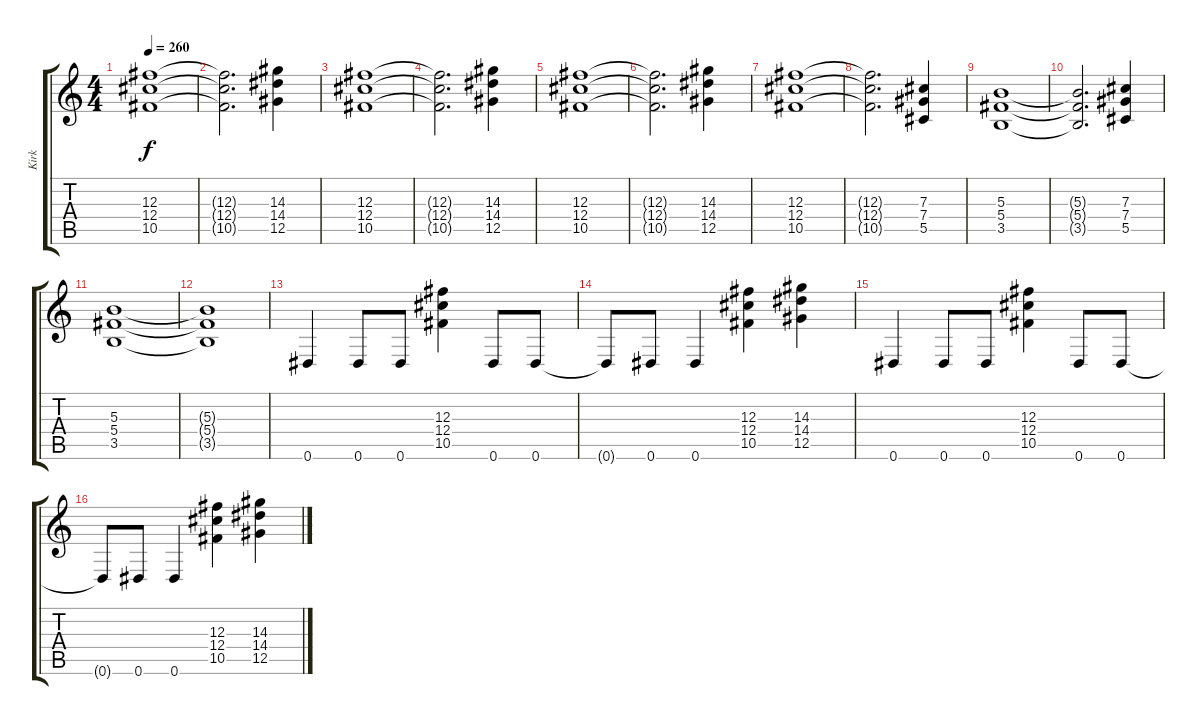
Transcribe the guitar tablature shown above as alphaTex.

\track ("Kirk" "Kirk") {instrument distortionguitar}
\staff {score tabs}
\tuning (Eb4 Bb3 Gb3 Db3 Ab2 Eb2) {hide}
\ts (4 4)
\tempo 260
\clef g2
\ks c
(12.3 12.4 10.5).1{dy f} |
(12.3{t} 12.4{t} 10.5{t}).2{d} (14.3 14.4 12.5).4 |
(12.3 12.4 10.5).1 |
(12.3{t} 12.4{t} 10.5{t}).2{d} (14.3 14.4 12.5).4 |
(12.3 12.4 10.5).1 |
(12.3{t} 12.4{t} 10.5{t}).2{d} (14.3 14.4 12.5).4 |
(12.3 12.4 10.5).1 |
(12.3{t} 12.4{t} 10.5{t}).2{d} (7.3 7.4 5.5).4 |
(5.3 5.4 3.5).1 |
(5.3{t} 5.4{t} 3.5{t}).2{d} (7.3 7.4 5.5).4 |
(5.3 5.4 3.5).1 |
(5.3{t} 5.4{t} 3.5{t}).1 |
0.6.4 0.6.8 0.6.8 (12.3 12.4 10.5).4 0.6.8 0.6.8 |
0.6{t}.8 0.6.8 0.6.4 (12.3 12.4 10.5).4 (14.3 14.4 12.5).4 |
0.6.4 0.6.8 0.6.8 (12.3 12.4 10.5).4 0.6.8 0.6.8 |
0.6{t}.8 0.6.8 0.6.4 (12.3 12.4 10.5).4 (14.3 14.4 12.5).4
